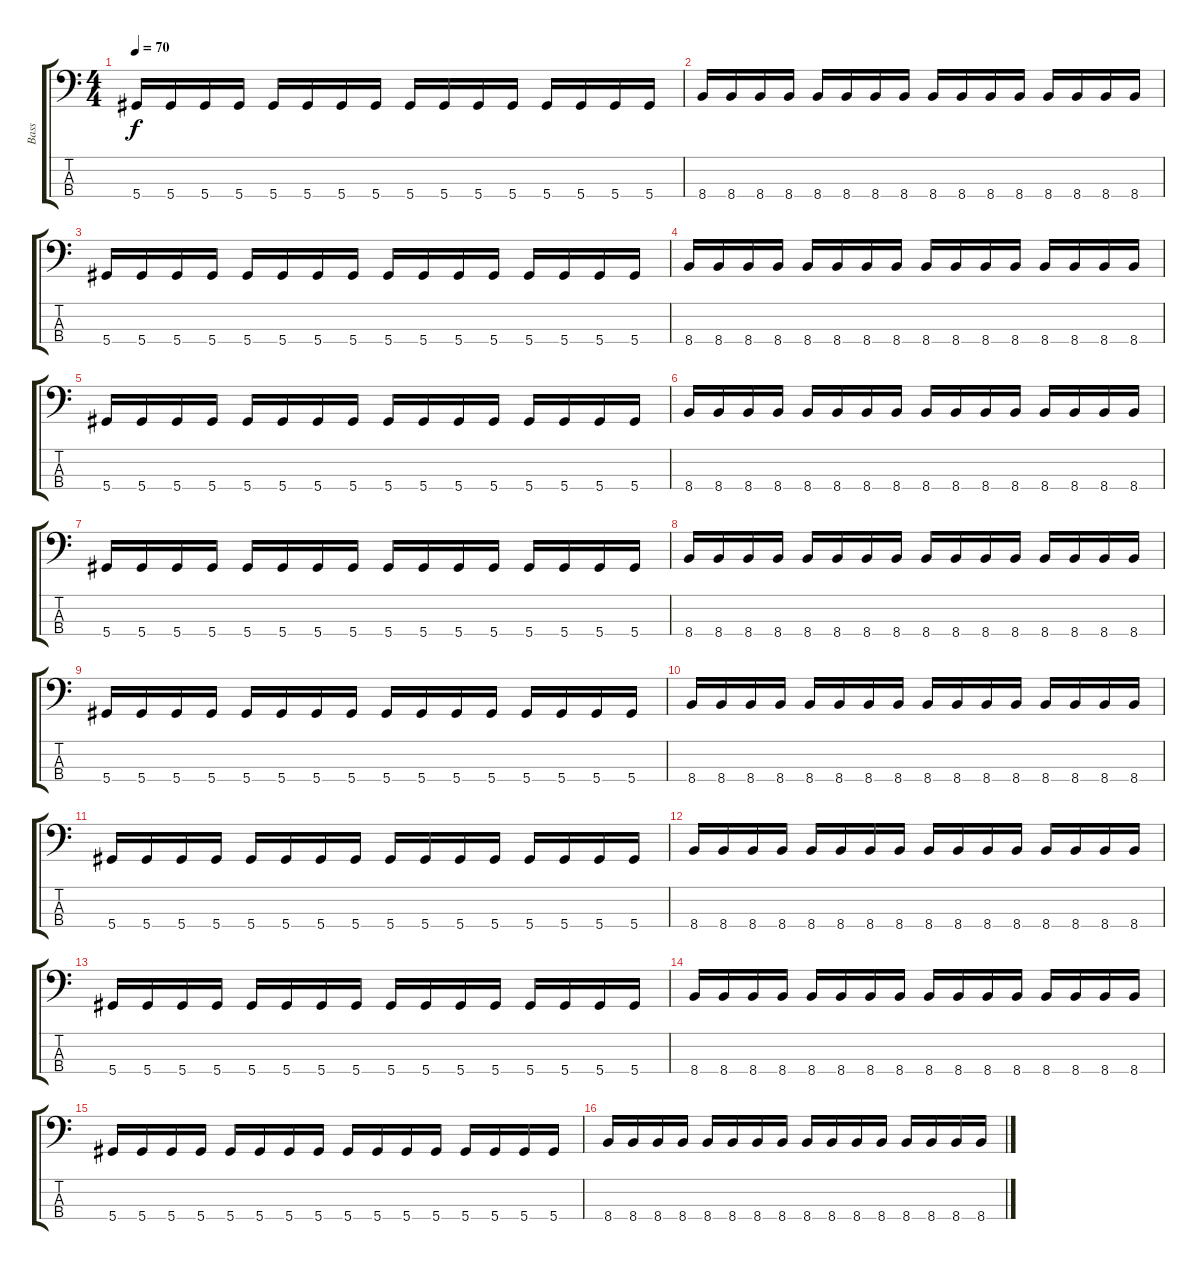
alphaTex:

\track ("Bass" "Bass") {instrument electricbassfinger}
\staff {score tabs}
\tuning (Gb2 Db2 Ab1 Eb1) {hide}
\ts (4 4)
\tempo 70
\clef f4
\ks c
5.4.16{dy f} 5.4.16 5.4.16 5.4.16 5.4.16 5.4.16 5.4.16 5.4.16 5.4.16 5.4.16 5.4.16 5.4.16 5.4.16 5.4.16 5.4.16 5.4.16 |
8.4.16 8.4.16 8.4.16 8.4.16 8.4.16 8.4.16 8.4.16 8.4.16 8.4.16 8.4.16 8.4.16 8.4.16 8.4.16 8.4.16 8.4.16 8.4.16 |
5.4.16 5.4.16 5.4.16 5.4.16 5.4.16 5.4.16 5.4.16 5.4.16 5.4.16 5.4.16 5.4.16 5.4.16 5.4.16 5.4.16 5.4.16 5.4.16 |
8.4.16 8.4.16 8.4.16 8.4.16 8.4.16 8.4.16 8.4.16 8.4.16 8.4.16 8.4.16 8.4.16 8.4.16 8.4.16 8.4.16 8.4.16 8.4.16 |
5.4.16 5.4.16 5.4.16 5.4.16 5.4.16 5.4.16 5.4.16 5.4.16 5.4.16 5.4.16 5.4.16 5.4.16 5.4.16 5.4.16 5.4.16 5.4.16 |
8.4.16 8.4.16 8.4.16 8.4.16 8.4.16 8.4.16 8.4.16 8.4.16 8.4.16 8.4.16 8.4.16 8.4.16 8.4.16 8.4.16 8.4.16 8.4.16 |
5.4.16 5.4.16 5.4.16 5.4.16 5.4.16 5.4.16 5.4.16 5.4.16 5.4.16 5.4.16 5.4.16 5.4.16 5.4.16 5.4.16 5.4.16 5.4.16 |
8.4.16 8.4.16 8.4.16 8.4.16 8.4.16 8.4.16 8.4.16 8.4.16 8.4.16 8.4.16 8.4.16 8.4.16 8.4.16 8.4.16 8.4.16 8.4.16 |
5.4.16 5.4.16 5.4.16 5.4.16 5.4.16 5.4.16 5.4.16 5.4.16 5.4.16 5.4.16 5.4.16 5.4.16 5.4.16 5.4.16 5.4.16 5.4.16 |
8.4.16 8.4.16 8.4.16 8.4.16 8.4.16 8.4.16 8.4.16 8.4.16 8.4.16 8.4.16 8.4.16 8.4.16 8.4.16 8.4.16 8.4.16 8.4.16 |
5.4.16 5.4.16 5.4.16 5.4.16 5.4.16 5.4.16 5.4.16 5.4.16 5.4.16 5.4.16 5.4.16 5.4.16 5.4.16 5.4.16 5.4.16 5.4.16 |
8.4.16 8.4.16 8.4.16 8.4.16 8.4.16 8.4.16 8.4.16 8.4.16 8.4.16 8.4.16 8.4.16 8.4.16 8.4.16 8.4.16 8.4.16 8.4.16 |
5.4.16 5.4.16 5.4.16 5.4.16 5.4.16 5.4.16 5.4.16 5.4.16 5.4.16 5.4.16 5.4.16 5.4.16 5.4.16 5.4.16 5.4.16 5.4.16 |
8.4.16 8.4.16 8.4.16 8.4.16 8.4.16 8.4.16 8.4.16 8.4.16 8.4.16 8.4.16 8.4.16 8.4.16 8.4.16 8.4.16 8.4.16 8.4.16 |
5.4.16 5.4.16 5.4.16 5.4.16 5.4.16 5.4.16 5.4.16 5.4.16 5.4.16 5.4.16 5.4.16 5.4.16 5.4.16 5.4.16 5.4.16 5.4.16 |
8.4.16 8.4.16 8.4.16 8.4.16 8.4.16 8.4.16 8.4.16 8.4.16 8.4.16 8.4.16 8.4.16 8.4.16 8.4.16 8.4.16 8.4.16 8.4.16
